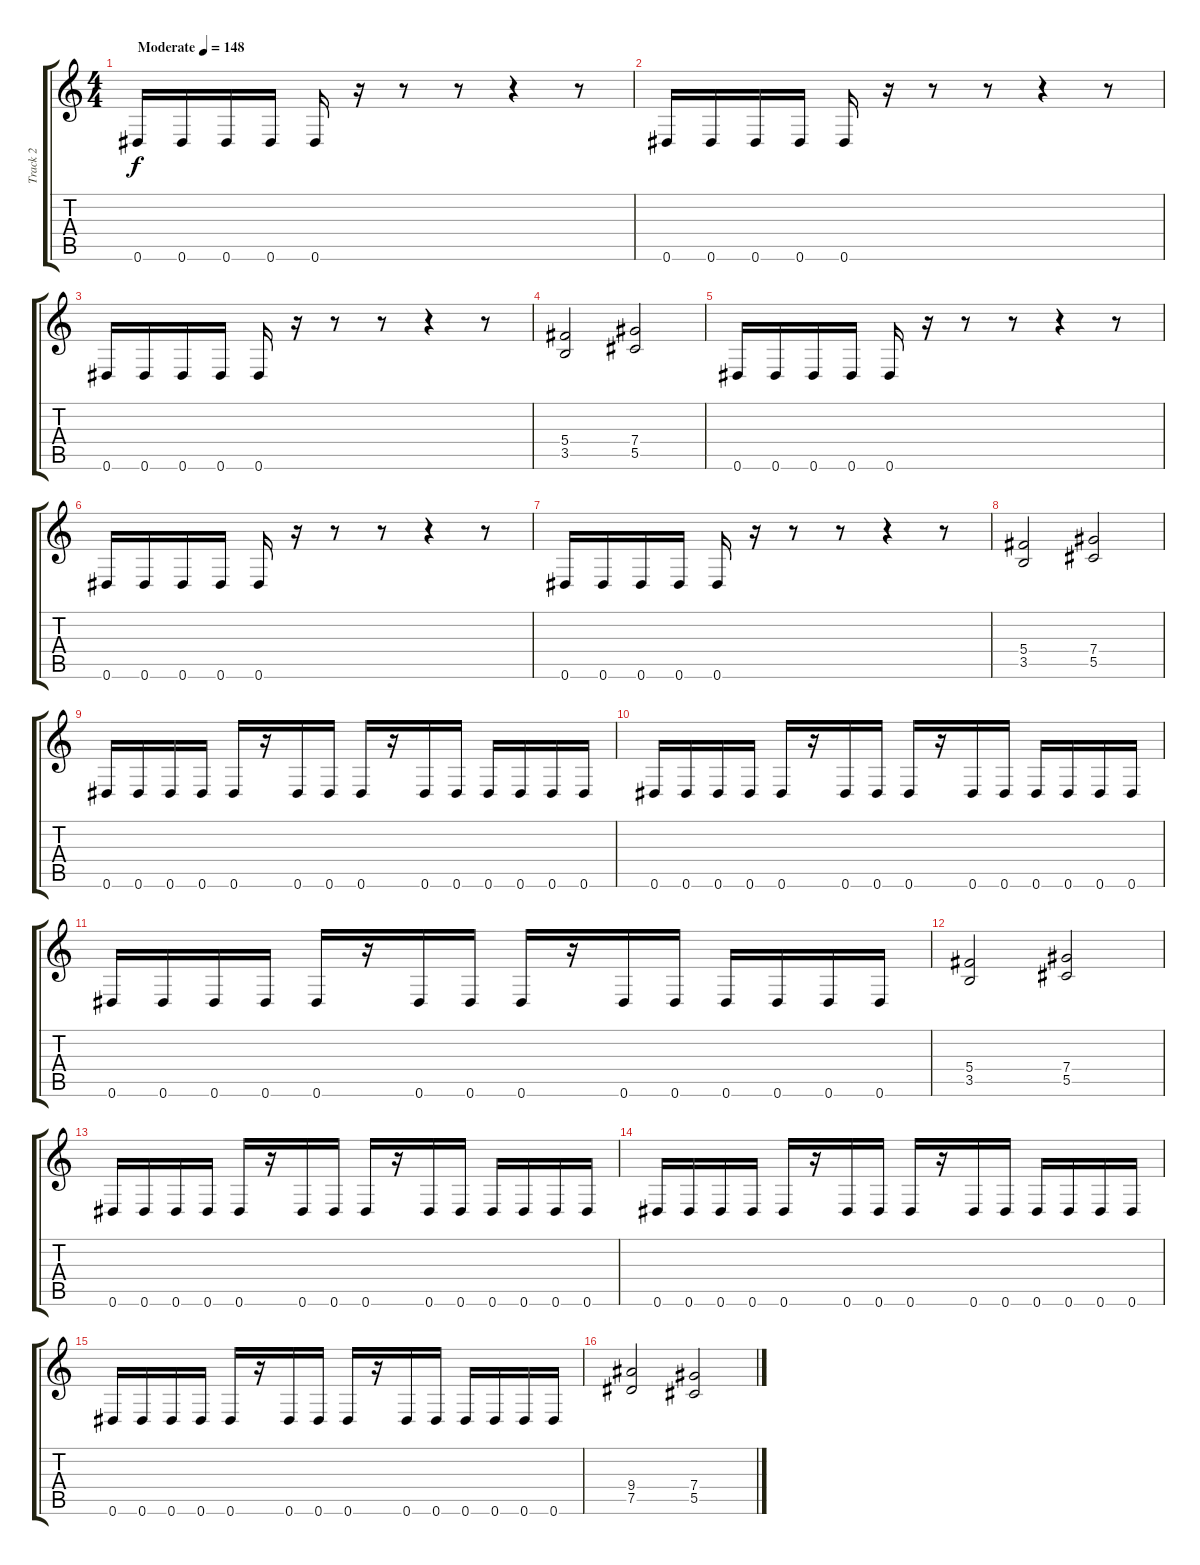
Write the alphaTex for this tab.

\track ("Track 2" "Track 2") {instrument distortionguitar}
\staff {score tabs}
\tuning (Eb4 Bb3 Gb3 Db3 Ab2 Eb2) {hide}
\ts (4 4)
\tempo (148 "Moderate")
\clef g2
\ks c
0.6.16{dy f instrument distortionguitar} 0.6.16 0.6.16 0.6.16 0.6.16 r.16 r.8 r.8 r.4 r.8 |
0.6.16 0.6.16 0.6.16 0.6.16 0.6.16 r.16 r.8 r.8 r.4 r.8 |
0.6.16 0.6.16 0.6.16 0.6.16 0.6.16 r.16 r.8 r.8 r.4 r.8 |
(5.4 3.5).2 (7.4 5.5).2 |
0.6.16 0.6.16 0.6.16 0.6.16 0.6.16 r.16 r.8 r.8 r.4 r.8 |
0.6.16 0.6.16 0.6.16 0.6.16 0.6.16 r.16 r.8 r.8 r.4 r.8 |
0.6.16 0.6.16 0.6.16 0.6.16 0.6.16 r.16 r.8 r.8 r.4 r.8 |
(5.4 3.5).2 (7.4 5.5).2 |
0.6.16 0.6.16 0.6.16 0.6.16 0.6.16 r.16 0.6.16 0.6.16 0.6.16 r.16 0.6.16 0.6.16 0.6.16 0.6.16 0.6.16 0.6.16 |
0.6.16 0.6.16 0.6.16 0.6.16 0.6.16 r.16 0.6.16 0.6.16 0.6.16 r.16 0.6.16 0.6.16 0.6.16 0.6.16 0.6.16 0.6.16 |
0.6.16 0.6.16 0.6.16 0.6.16 0.6.16 r.16 0.6.16 0.6.16 0.6.16 r.16 0.6.16 0.6.16 0.6.16 0.6.16 0.6.16 0.6.16 |
(5.4 3.5).2 (7.4 5.5).2 |
0.6.16 0.6.16 0.6.16 0.6.16 0.6.16 r.16 0.6.16 0.6.16 0.6.16 r.16 0.6.16 0.6.16 0.6.16 0.6.16 0.6.16 0.6.16 |
0.6.16 0.6.16 0.6.16 0.6.16 0.6.16 r.16 0.6.16 0.6.16 0.6.16 r.16 0.6.16 0.6.16 0.6.16 0.6.16 0.6.16 0.6.16 |
0.6.16 0.6.16 0.6.16 0.6.16 0.6.16 r.16 0.6.16 0.6.16 0.6.16 r.16 0.6.16 0.6.16 0.6.16 0.6.16 0.6.16 0.6.16 |
(9.4 7.5).2 (7.4 5.5).2
